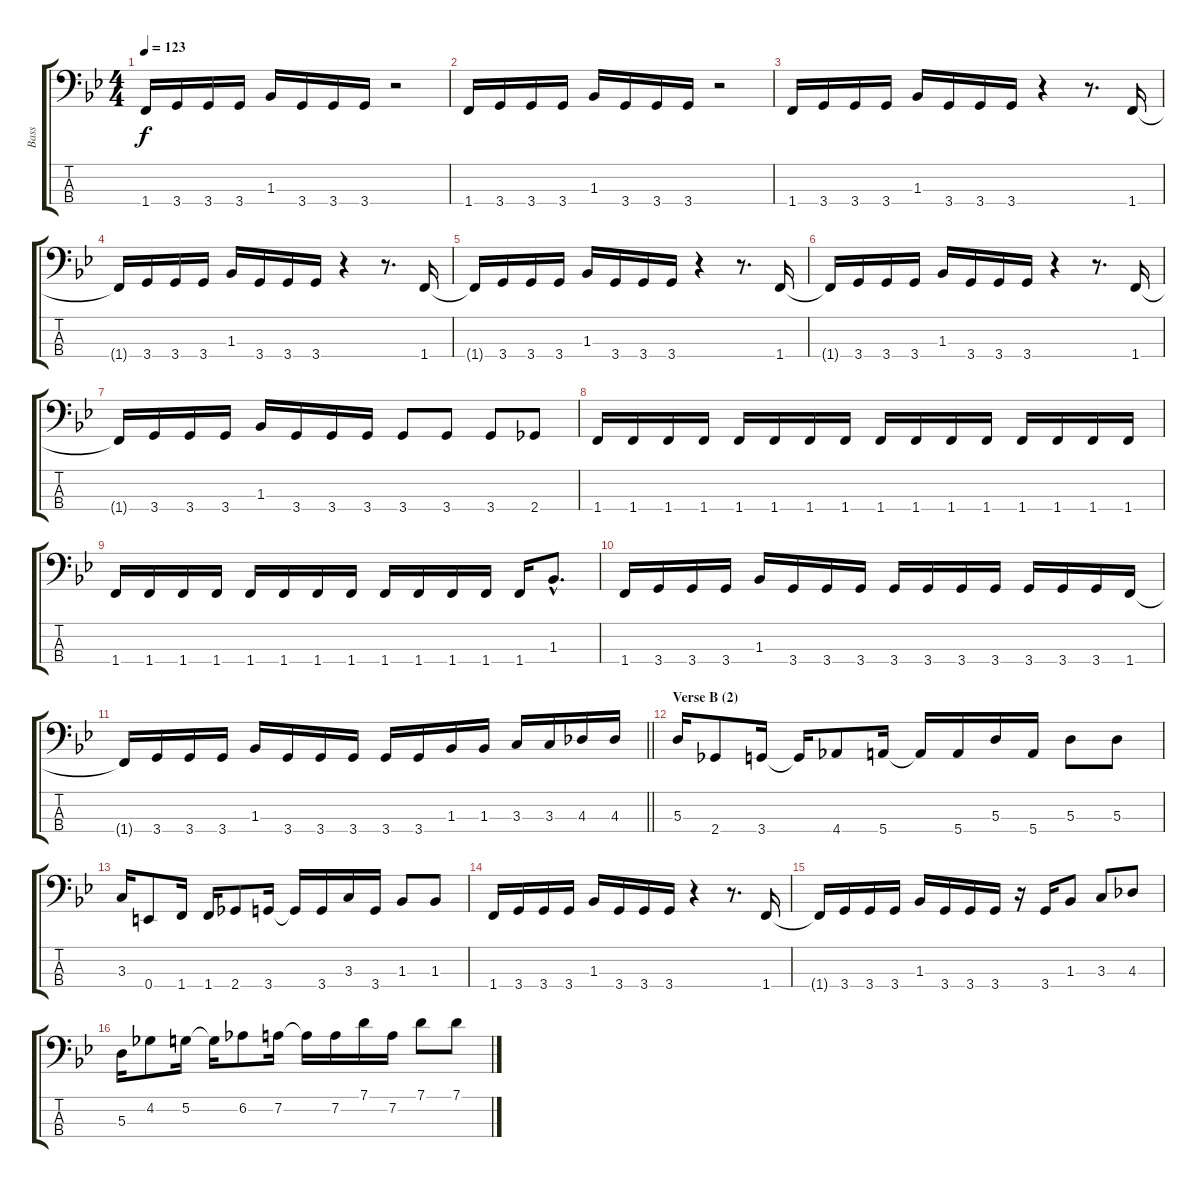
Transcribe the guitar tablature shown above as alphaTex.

\track ("Bass" "Bass") {instrument electricbasspick}
\staff {score tabs}
\tuning (G2 D2 A1 E1) {hide}
\ts (4 4)
\tempo 123
\clef f4
\ks gminor
1.4.16{dy f} 3.4.16 3.4.16 3.4.16 1.3.16 3.4.16 3.4.16 3.4.16 r.2 |
1.4.16 3.4.16 3.4.16 3.4.16 1.3.16 3.4.16 3.4.16 3.4.16 r.2 |
1.4.16 3.4.16 3.4.16 3.4.16 1.3.16 3.4.16 3.4.16 3.4.16 r.4 r.8{d} 1.4.16 |
1.4{t}.16 3.4.16 3.4.16 3.4.16 1.3.16 3.4.16 3.4.16 3.4.16 r.4 r.8{d} 1.4.16 |
1.4{t}.16 3.4.16 3.4.16 3.4.16 1.3.16 3.4.16 3.4.16 3.4.16 r.4 r.8{d} 1.4.16 |
1.4{t}.16 3.4.16 3.4.16 3.4.16 1.3.16 3.4.16 3.4.16 3.4.16 r.4 r.8{d} 1.4.16 |
1.4{t}.16 3.4.16 3.4.16 3.4.16 1.3.16 3.4.16 3.4.16 3.4.16 3.4.8 3.4.8 3.4.8 2.4.8 |
1.4.16 1.4.16 1.4.16 1.4.16 1.4.16 1.4.16 1.4.16 1.4.16 1.4.16 1.4.16 1.4.16 1.4.16 1.4.16 1.4.16 1.4.16 1.4.16 |
1.4.16 1.4.16 1.4.16 1.4.16 1.4.16 1.4.16 1.4.16 1.4.16 1.4.16 1.4.16 1.4.16 1.4.16 1.4.16 1.3{hac}.8{d} |
1.4.16 3.4.16 3.4.16 3.4.16 1.3.16 3.4.16 3.4.16 3.4.16 3.4.16 3.4.16 3.4.16 3.4.16 3.4.16 3.4.16 3.4.16 1.4.16 |
\barLineRight lightlight
1.4{t}.16 3.4.16 3.4.16 3.4.16 1.3.16 3.4.16 3.4.16 3.4.16 3.4.16 3.4.16 1.3.16 1.3.16 3.3.16 3.3.16 4.3.16 4.3.16 |
\section ("" "Verse B (2)")
5.3.16 2.4.8 3.4.16 3.4{t}.16 4.4.8 5.4.16 5.4{t}.16 5.4.16 5.3.16 5.4.16 5.3.8 5.3.8 |
3.3.16 0.4.8 1.4.16 1.4.16 2.4.8 3.4.16 3.4{t}.16 3.4.16 3.3.16 3.4.16 1.3.8 1.3.8 |
1.4.16 3.4.16 3.4.16 3.4.16 1.3.16 3.4.16 3.4.16 3.4.16 r.4 r.8{d} 1.4.16 |
1.4{t}.16 3.4.16 3.4.16 3.4.16 1.3.16 3.4.16 3.4.16 3.4.16 r.16 3.4.16 1.3.8 3.3.8 4.3.8 |
5.3.16 4.2.8 5.2.16 5.2{t}.16 6.2.8 7.2.16 7.2{t}.16 7.2.16 7.1.16 7.2.16 7.1.8 7.1.8
